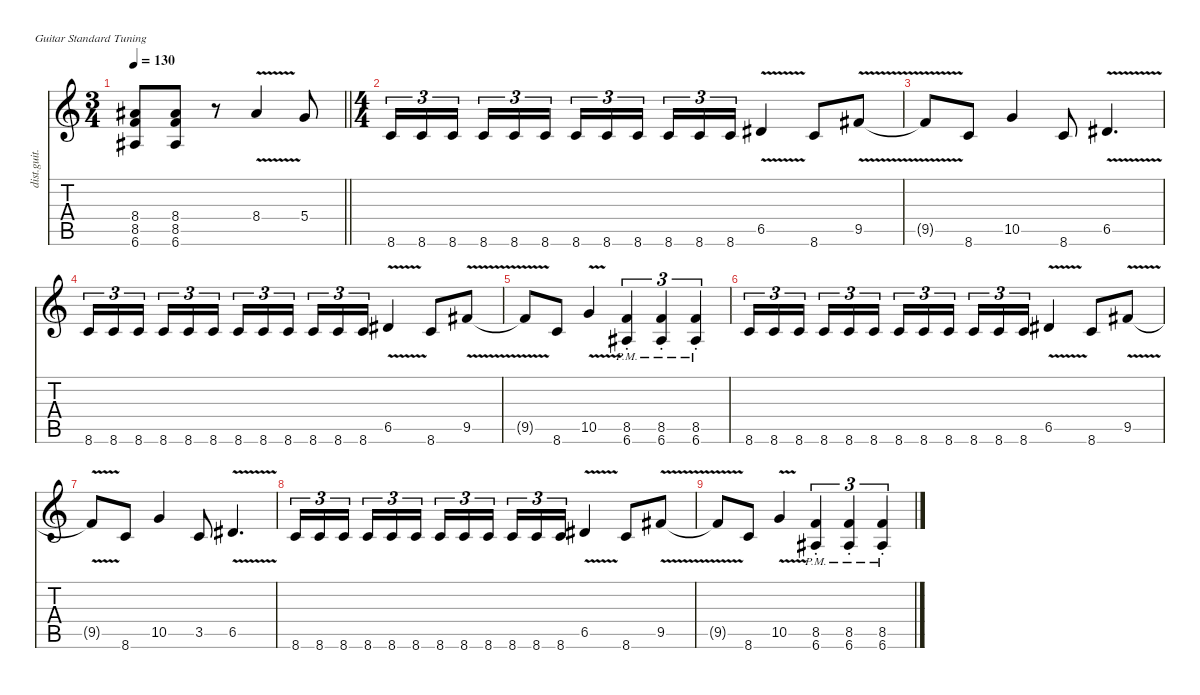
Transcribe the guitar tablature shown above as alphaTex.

\defaultSystemsLayout 4
\hideDynamics
\bracketExtendMode nobrackets
\otherSystemsTrackNameOrientation horizontal
\track ("Hichem" "dist.guit.") {instrument distortionguitar}
\staff {score tabs}
\tuning (E4 B3 G3 D3 A2 E2)
\ts (3 4)
\tempo 130
\clef g2
\barLineRight lightlight
\ks c
(8.4{acc #} 8.5 6.6{acc #}).8{dy f beam Up} (8.4{acc #} 8.5 6.6{acc #}).8{beam Up} r.8{beam Up} 8.4{v acc #}.4{beam Up} 5.4.8{beam Up} |
\ts (4 4)
\beaming (8 2 2 2 2)
8.6.16{tu (3 2) beam Up} 8.6.16{tu (3 2) beam Up} 8.6.16{tu (3 2) beam Up} 8.6.16{tu (3 2) beam Up} 8.6.16{tu (3 2) beam Up} 8.6.16{tu (3 2) beam Up} 8.6.16{tu (3 2) beam Up} 8.6.16{tu (3 2) beam Up} 8.6.16{tu (3 2) beam Up} 8.6.16{tu (3 2) beam Up} 8.6.16{tu (3 2) beam Up} 8.6.16{tu (3 2) beam Up} 6.5{v acc #}.4{beam Up} 8.6.8{beam Up} 9.5{v acc #}.8{beam Up} |
9.5{v t acc #}.8{beam Up} 8.6.8{beam Up} 10.5.4{beam Up} 8.6.8{beam Up} 6.5{v acc #}.4{d beam Up} |
8.6.16{tu (3 2) beam Up} 8.6.16{tu (3 2) beam Up} 8.6.16{tu (3 2) beam Up} 8.6.16{tu (3 2) beam Up} 8.6.16{tu (3 2) beam Up} 8.6.16{tu (3 2) beam Up} 8.6.16{tu (3 2) beam Up} 8.6.16{tu (3 2) beam Up} 8.6.16{tu (3 2) beam Up} 8.6.16{tu (3 2) beam Up} 8.6.16{tu (3 2) beam Up} 8.6.16{tu (3 2) beam Up} 6.5{v acc #}.4{beam Up} 8.6.8{beam Up} 9.5{v acc #}.8{beam Up} |
9.5{v t acc #}.8{beam Up} 8.6.8{beam Up} 10.5{v}.4{beam Up} (8.5{pm st} 6.6{pm acc #}).4{tu (3 2) beam Up} (8.5{pm st} 6.6{pm acc #}).4{tu (3 2) beam Up} (8.5{pm st} 6.6{pm acc #}).4{tu (3 2) beam Up} |
8.6.16{tu (3 2) beam Up} 8.6.16{tu (3 2) beam Up} 8.6.16{tu (3 2) beam Up} 8.6.16{tu (3 2) beam Up} 8.6.16{tu (3 2) beam Up} 8.6.16{tu (3 2) beam Up} 8.6.16{tu (3 2) beam Up} 8.6.16{tu (3 2) beam Up} 8.6.16{tu (3 2) beam Up} 8.6.16{tu (3 2) beam Up} 8.6.16{tu (3 2) beam Up} 8.6.16{tu (3 2) beam Up} 6.5{v acc #}.4{beam Up} 8.6.8{beam Up} 9.5{v acc #}.8{beam Up} |
9.5{v t acc #}.8{beam Up} 8.6.8{beam Up} 10.5.4{beam Up} 3.5.8{beam Up} 6.5{v acc #}.4{d beam Up} |
8.6.16{tu (3 2) beam Up} 8.6.16{tu (3 2) beam Up} 8.6.16{tu (3 2) beam Up} 8.6.16{tu (3 2) beam Up} 8.6.16{tu (3 2) beam Up} 8.6.16{tu (3 2) beam Up} 8.6.16{tu (3 2) beam Up} 8.6.16{tu (3 2) beam Up} 8.6.16{tu (3 2) beam Up} 8.6.16{tu (3 2) beam Up} 8.6.16{tu (3 2) beam Up} 8.6.16{tu (3 2) beam Up} 6.5{v acc #}.4{beam Up} 8.6.8{beam Up} 9.5{v acc #}.8{beam Up} |
9.5{v t acc #}.8{beam Up} 8.6.8{beam Up} 10.5{v}.4{beam Up} (8.5{pm st} 6.6{pm acc #}).4{tu (3 2) beam Up} (8.5{pm st} 6.6{pm acc #}).4{tu (3 2) beam Up} (8.5{pm st} 6.6{pm acc #}).4{tu (3 2) beam Up}
